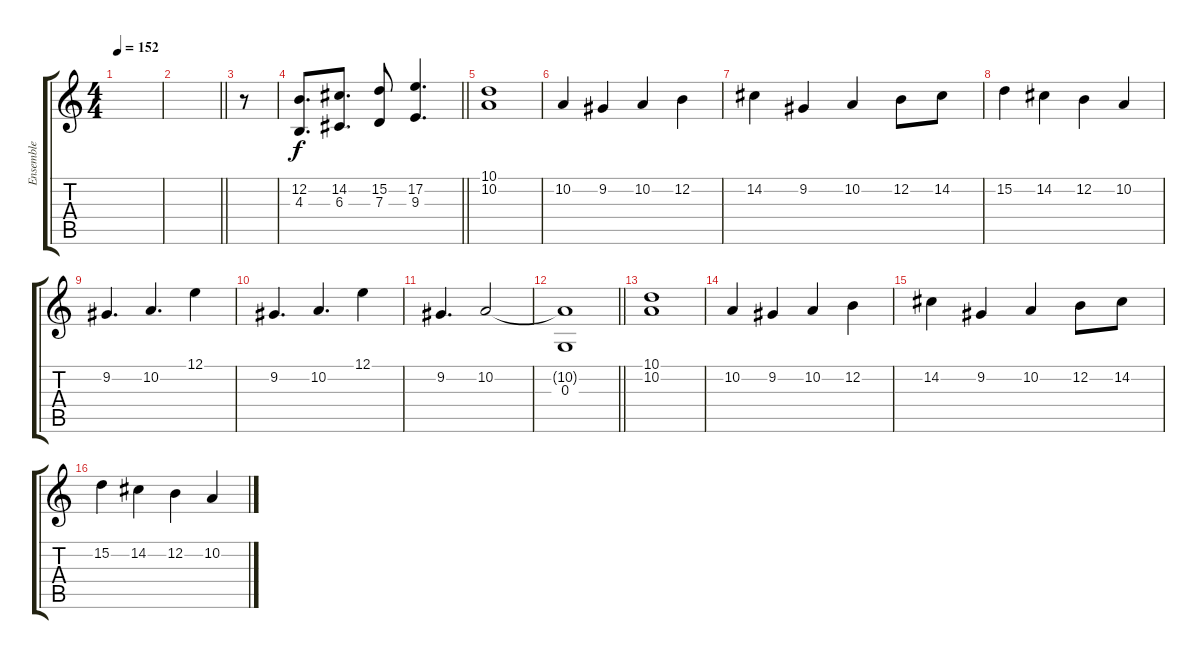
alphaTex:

\track ("Ensemble" "Ensemble") {instrument stringensemble1}
\staff {score tabs}
\tuning (E4 B3 G3 D3 A2 E2) {hide}
\ts (4 4)
\tempo 152
\clef g2
\ks c
|
\barLineRight lightlight
|
r.8 |
\barLineRight lightlight
(12.2 4.3).8{d} (14.2 6.3).8{d} (15.2 7.3).8 (17.2 9.3).4{d} |
(10.1 10.2).1{volume 13} |
10.2.4 9.2.4 10.2.4 12.2.4 |
14.2.4 9.2.4 10.2.4 12.2.8 14.2.8 |
15.2.4 14.2.4 12.2.4 10.2.4 |
9.2.4{d} 10.2.4{d} 12.1.4 |
9.2.4{d} 10.2.4{d} 12.1.4 |
9.2.4{d} 10.2.2 |
\barLineRight lightlight
(10.2{t} 0.3).1 |
(10.1 10.2).1{volume 13} |
10.2.4 9.2.4 10.2.4 12.2.4 |
14.2.4 9.2.4 10.2.4 12.2.8 14.2.8 |
15.2.4 14.2.4 12.2.4 10.2.4
